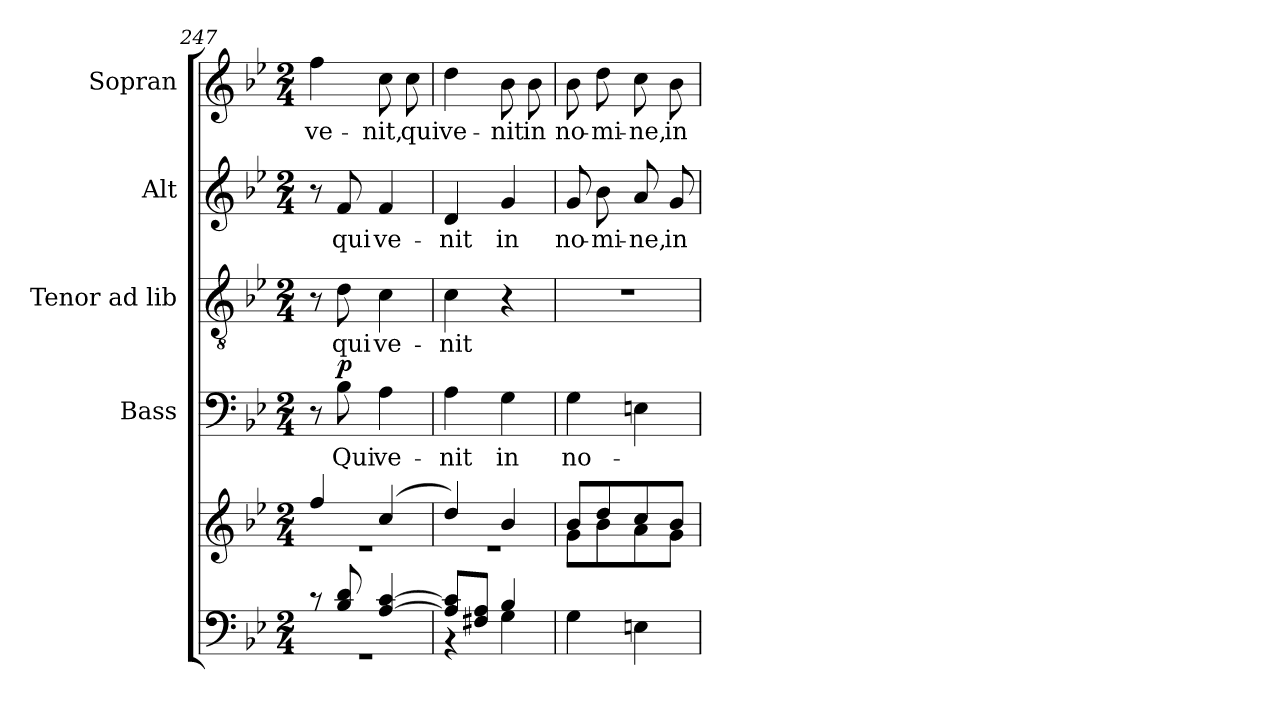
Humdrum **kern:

**kern	**kern	**kern	**text	**dynam	**kern	**text	**kern	**text	**kern	**text
*part5	*part5	*part4	*part4	*part4	*part3	*part3	*part2	*part2	*part1	*part1
*staff6	*staff5	*staff4	*staff4	*staff4	*staff3	*staff3	*staff2	*staff2	*staff1	*staff1
*	*	*I"Bass	*	*	*I"Tenor ad lib	*	*I"Alt	*	*I"Sopran	*
*	*	*I'B	*	*	*I'T	*	*I'A	*	*I'S	*
*clefF4	*clefG2	*clefF4	*	*	*clefGv2	*	*clefG2	*	*clefG2	*
*k[b-e-]	*k[b-e-]	*k[b-e-]	*	*	*k[b-e-]	*	*k[b-e-]	*	*k[b-e-]	*
*B-:	*B-:	*B-:	*	*	*B-:	*	*B-:	*	*B-:	*
*M2/4	*M2/4	*M2/4	*	*	*M2/4	*	*M2/4	*	*M2/4	*
=247	=247	=247	=247	=247	=247	=247	=247	=247	=247	=247
*^	*^	*	*	*	*	*	*	*	*	*
!	!LO:N:vis=1	!	!LO:N:vis=1	!	!	!	!	!	!	!	!	!LO:LY:b
8rc	2rGG	4ff/	2re	8r	.	.	8r	.	8r	.	4ff\	ve-
!	!	!	!	!	!LO:LY:b	!LO:DY:a	!	!LO:LY:b	!	!LO:LY:b	!	!
8B-/ 8d/	.	.	.	8B-\	Qui	p	8d\	qui	8f/	qui	.	.
!	!	!	!	!	!LO:LY:b	!	!	!LO:LY:b	!	!LO:LY:b	!	!LO:LY:b
[>4A/ [>4c/	.	(4cc/	.	4A\	ve-	.	4c\	ve-	4f/	ve-	8cc\	-nit,
!	!	!	!	!	!	!	!	!	!	!	!	!LO:LY:b
.	.	.	.	.	.	.	.	.	.	.	8cc\	qui
=248	=248	=248	=248	=248	=248	=248	=248	=248	=248	=248	=248	=248
!	!	!	!LO:N:vis=1	!	!LO:LY:b	!	!	!LO:LY:b	!	!LO:LY:b	!	!LO:LY:b
8A/] 8c/]L	4rAA	4dd/)	2re	4A\	-nit	.	4c\	-nit	4d/	-nit	4dd\	ve-
8F#X/ 8A/J	.	.	.	.	.	.	.	.	.	.	.	.
!	!	!	!	!	!LO:LY:b	!	!	!	!	!LO:LY:b	!	!LO:LY:b
4B-/	4G\	4b-/	.	4G\	in	.	4r	.	4g/	in	8b-\	-nit
!	!	!	!	!	!	!	!	!	!	!	!	!LO:LY:b
.	.	.	.	.	.	.	.	.	.	.	8b-\	in
*v	*v	*	*	*	*	*	*	*	*	*	*	*
=249	=249	=249	=249	=249	=249	=249	=249	=249	=249	=249	=249
!	!	!	!	!LO:LY:b	!	!	!	!	!LO:LY:b	!	!LO:LY:b
4G\	8b-/L	8g\L	4G\	no-	.	2r	.	8g/	no-	8b-\	no-
!	!	!	!	!	!	!	!	!	!LO:LY:b	!	!LO:LY:b
.	8dd/	8b-\	.	.	.	.	.	8b-\	-mi-	8dd\	-mi-
!	!	!	!	!	!	!	!	!	!LO:LY:b	!	!LO:LY:b
4En\	8cc/	8a\	4En\	.	.	.	.	8a/	-ne,	8cc\	-ne,
!	!	!	!	!	!	!	!	!	!LO:LY:b	!	!LO:LY:b
.	8b-/J	8g\J	.	.	.	.	.	8g/	in	8b-\	in
*	*v	*v	*	*	*	*	*	*	*	*	*
=	=	=	=	=	=	=	=	=	=	=
*-	*-	*-	*-	*-	*-	*-	*-	*-	*-	*-
